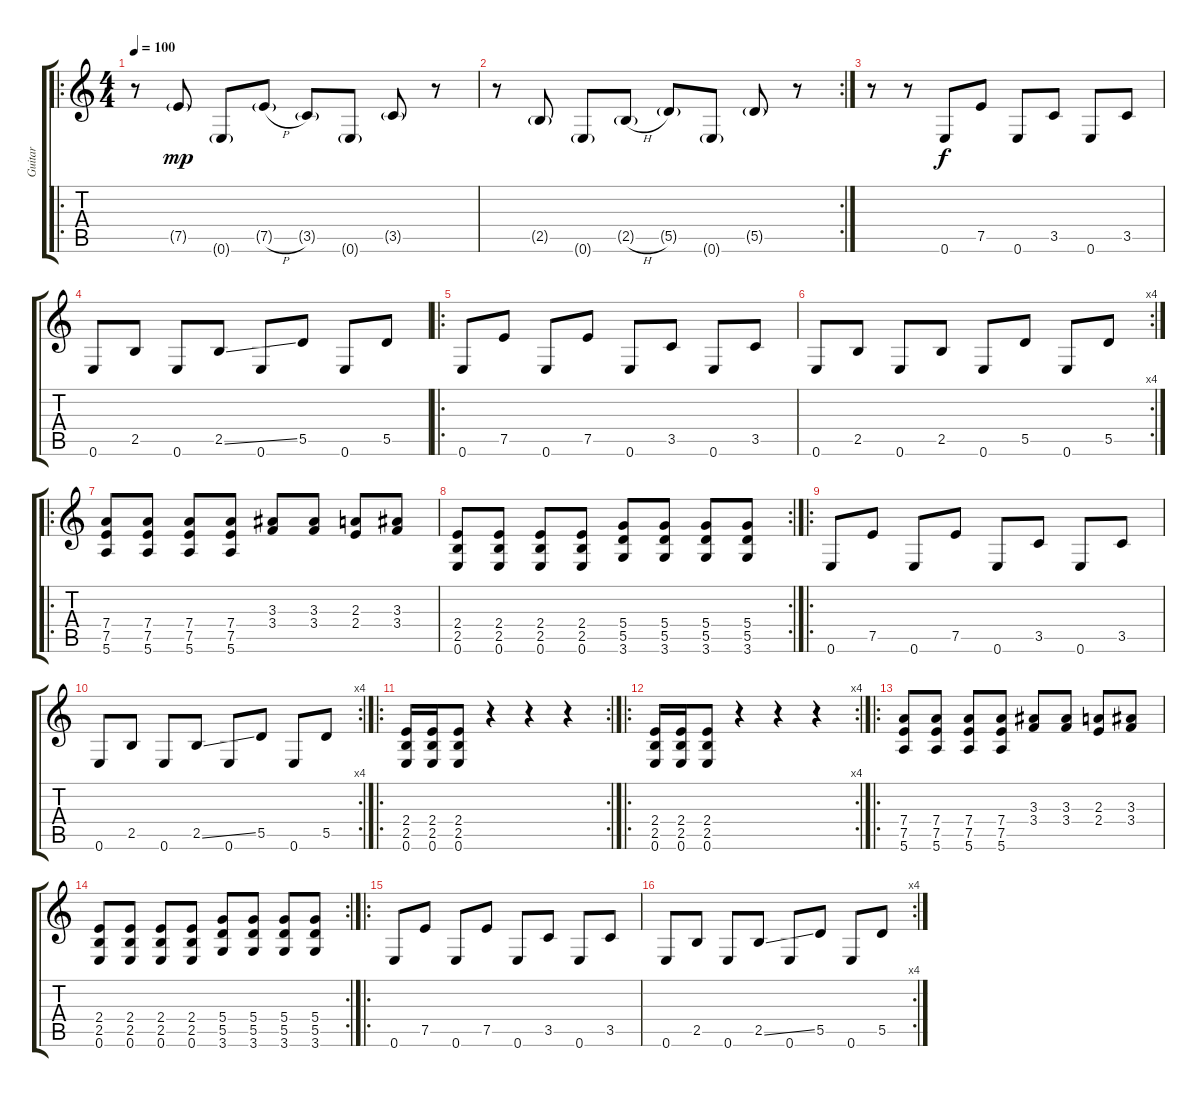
\track ("Guitar" "Guitar") {instrument electricguitarmuted}
\staff {score tabs}
\tuning (E4 B3 G3 D3 A2 E2) {hide}
\ro
\ts (4 4)
\tempo 100
\clef g2
\ks c
r.8{dy mp instrument electricguitarmuted} 7.5{g}.8 0.6{g}.8 7.5{h g}.8 3.5{g}.8 0.6{g}.8 3.5{g}.8 r.8 |
\rc 2
r.8 2.5{g}.8 0.6{g}.8 2.5{h g}.8 5.5{g}.8 0.6{g}.8 5.5{g}.8 r.8 |
r.8 r.8 0.6.8{dy f} 7.5.8 0.6.8 3.5.8 0.6.8 3.5.8 |
0.6.8 2.5.8 0.6.8 2.5{ss}.8 0.6.8 5.5.8 0.6.8 5.5.8 |
\ro
0.6.8 7.5.8 0.6.8 7.5.8 0.6.8 3.5.8 0.6.8 3.5.8 |
\rc 4
0.6.8 2.5.8 0.6.8 2.5.8 0.6.8 5.5.8 0.6.8 5.5.8 |
\ro
(7.4 7.5 5.6).8{instrument distortionguitar} (7.4 7.5 5.6).8 (7.4 7.5 5.6).8 (7.4 7.5 5.6).8 (3.3 3.4).8 (3.3 3.4).8 (2.3 2.4).8 (3.3 3.4).8 |
\rc 2
(2.4 2.5 0.6).8 (2.4 2.5 0.6).8 (2.4 2.5 0.6).8 (2.4 2.5 0.6).8 (5.4 5.5 3.6).8 (5.4 5.5 3.6).8 (5.4 5.5 3.6).8 (5.4 5.5 3.6).8 |
\ro
0.6.8 7.5.8 0.6.8 7.5.8 0.6.8 3.5.8 0.6.8 3.5.8 |
\rc 4
0.6.8 2.5.8 0.6.8 2.5{ss}.8 0.6.8 5.5.8 0.6.8 5.5.8 |
\ro
\rc 2
(2.4 2.5 0.6).16{instrument distortionguitar} (2.4 2.5 0.6).16 (2.4 2.5 0.6).8 r.4 r.4 r.4 |
\ro
\rc 4
(2.4 2.5 0.6).16{instrument distortionguitar} (2.4 2.5 0.6).16 (2.4 2.5 0.6).8 r.4 r.4 r.4 |
\ro
(7.4 7.5 5.6).8{instrument distortionguitar} (7.4 7.5 5.6).8 (7.4 7.5 5.6).8 (7.4 7.5 5.6).8 (3.3 3.4).8 (3.3 3.4).8 (2.3 2.4).8 (3.3 3.4).8 |
\rc 2
(2.4 2.5 0.6).8 (2.4 2.5 0.6).8 (2.4 2.5 0.6).8 (2.4 2.5 0.6).8 (5.4 5.5 3.6).8 (5.4 5.5 3.6).8 (5.4 5.5 3.6).8 (5.4 5.5 3.6).8 |
\ro
0.6.8 7.5.8 0.6.8 7.5.8 0.6.8 3.5.8 0.6.8 3.5.8 |
\rc 4
0.6.8 2.5.8 0.6.8 2.5{ss}.8 0.6.8 5.5.8 0.6.8 5.5.8
